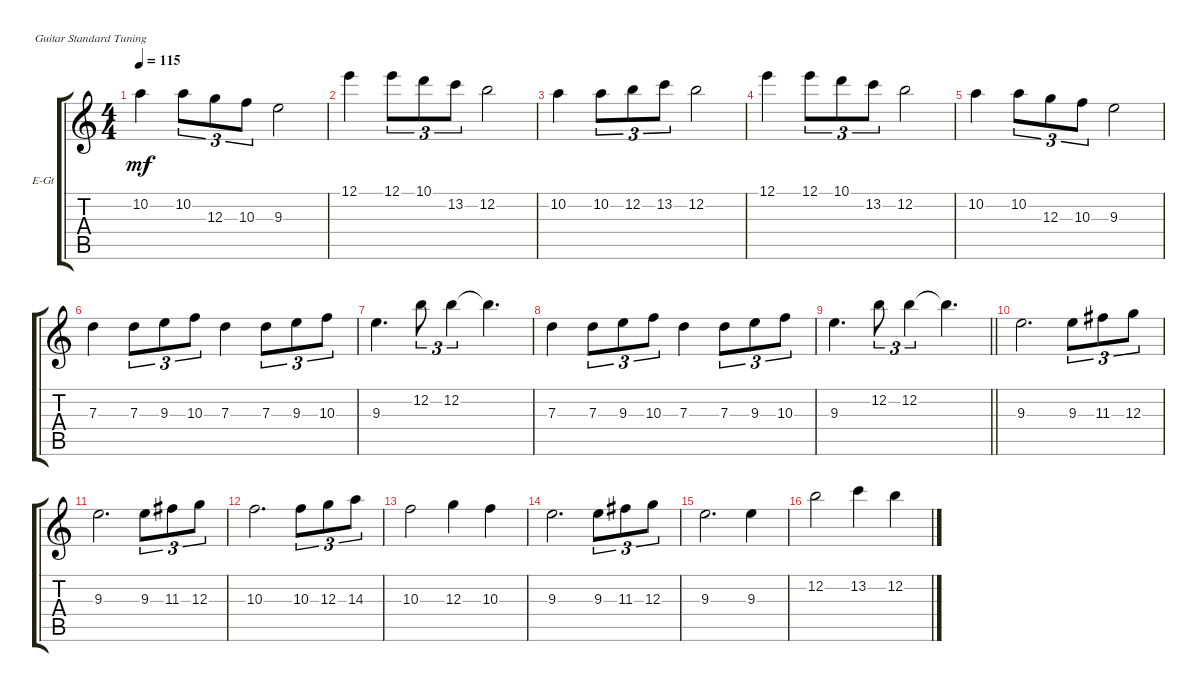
\defaultSystemsLayout 4
\bracketExtendMode groupsimilarinstruments
\firstSystemTrackNameOrientation horizontal
\otherSystemsTrackNameOrientation horizontal
\track ("Guitar 3" "E-Gt") {instrument distortionguitar}
\staff {score tabs}
\tuning (E4 B3 G3 D3 A2 E2)
\ts (4 4)
\tempo 115
\clef g2
\ks aminor
10.2.4{dy mf} 10.2.8{tu (3 2)} 12.3.8{tu (3 2)} 10.3.8{tu (3 2)} 9.3.2 |
12.1.4 12.1.8{tu (3 2)} 10.1.8{tu (3 2)} 13.2.8{tu (3 2)} 12.2.2 |
10.2.4 10.2.8{tu (3 2)} 12.2.8{tu (3 2)} 13.2.8{tu (3 2)} 12.2.2 |
12.1.4 12.1.8{tu (3 2)} 10.1.8{tu (3 2)} 13.2.8{tu (3 2)} 12.2.2 |
10.2.4 10.2.8{tu (3 2)} 12.3.8{tu (3 2)} 10.3.8{tu (3 2)} 9.3.2 |
7.3.4 7.3.8{tu (3 2)} 9.3.8{tu (3 2)} 10.3.8{tu (3 2)} 7.3.4 7.3.8{tu (3 2)} 9.3.8{tu (3 2)} 10.3.8{tu (3 2)} |
9.3.4{d} 12.2.8{tu (3 2)} 12.2.4{tu (3 2)} 12.2{t}.4{d} |
7.3.4 7.3.8{tu (3 2)} 9.3.8{tu (3 2)} 10.3.8{tu (3 2)} 7.3.4 7.3.8{tu (3 2)} 9.3.8{tu (3 2)} 10.3.8{tu (3 2)} |
\barLineRight lightlight
9.3.4{d} 12.2.8{tu (3 2)} 12.2.4{tu (3 2)} 12.2{t}.4{d} |
9.3.2{d} 9.3.8{tu (3 2)} 11.3.8{tu (3 2)} 12.3.8{tu (3 2)} |
9.3.2{d} 9.3.8{tu (3 2)} 11.3.8{tu (3 2)} 12.3.8{tu (3 2)} |
10.3.2{d} 10.3.8{tu (3 2)} 12.3.8{tu (3 2)} 14.3.8{tu (3 2)} |
10.3.2 12.3.4 10.3.4 |
9.3.2{d} 9.3.8{tu (3 2)} 11.3.8{tu (3 2)} 12.3.8{tu (3 2)} |
9.3.2{d} 9.3.4 |
12.2.2 13.2.4 12.2.4
